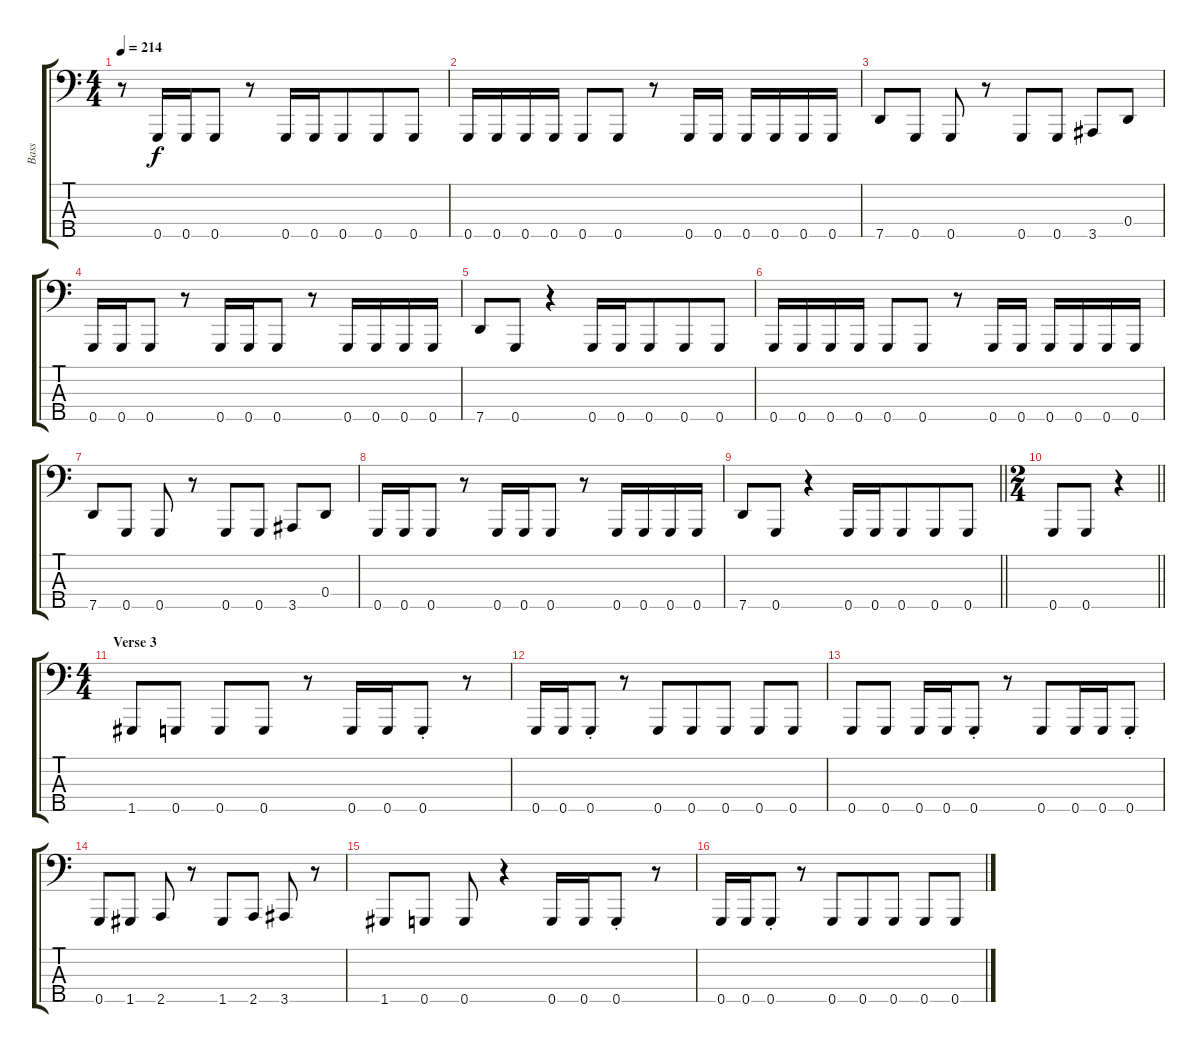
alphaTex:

\track ("Bass" "Bass") {instrument electricbasspick}
\staff {score tabs}
\tuning (F2 C2 G1 D1 G0) {hide}
\ts (4 4)
\tempo 214
\clef f4
\ks c
r.8{dy f} 0.5.16 0.5.16{beam merge} 0.5.8 r.8 0.5.16 0.5.16{beam merge} 0.5.8{beam merge} 0.5.8{beam merge} 0.5.8 |
0.5.16 0.5.16 0.5.16 0.5.16 0.5.8 0.5.8 r.8 0.5.16 0.5.16 0.5.16 0.5.16 0.5.16 0.5.16 |
7.5.8 0.5.8 0.5.8 r.8 0.5.8 0.5.8 3.5.8 0.4.8 |
0.5.16 0.5.16{beam merge} 0.5.8 r.8 0.5.16 0.5.16{beam merge} 0.5.8 r.8 0.5.16 0.5.16{beam merge} 0.5.16{beam merge} 0.5.16 |
7.5.8 0.5.8 r.4 0.5.16 0.5.16{beam merge} 0.5.8{beam merge} 0.5.8{beam merge} 0.5.8 |
0.5.16 0.5.16 0.5.16 0.5.16 0.5.8 0.5.8 r.8 0.5.16 0.5.16 0.5.16 0.5.16 0.5.16 0.5.16 |
7.5.8 0.5.8 0.5.8 r.8 0.5.8 0.5.8 3.5.8 0.4.8 |
0.5.16 0.5.16{beam merge} 0.5.8 r.8 0.5.16 0.5.16{beam merge} 0.5.8 r.8 0.5.16 0.5.16{beam merge} 0.5.16{beam merge} 0.5.16 |
\barLineRight lightlight
7.5.8 0.5.8 r.4 0.5.16 0.5.16{beam merge} 0.5.8{beam merge} 0.5.8{beam merge} 0.5.8 |
\ts (2 4)
\section ("" "")
\barLineRight lightlight
0.5.8 0.5.8 r.4 |
\ts (4 4)
\section ("" "Verse 3")
1.5.8 0.5.8 0.5.8 0.5.8 r.8 0.5.16 0.5.16{beam merge} 0.5{st}.8 r.8 |
0.5.16 0.5.16{beam merge} 0.5{st}.8 r.8 0.5.8{beam merge} 0.5.8 0.5.8 0.5.8 0.5.8 |
0.5.8 0.5.8 0.5.16 0.5.16{beam merge} 0.5{st}.8 r.8 0.5.8{beam merge} 0.5.16 0.5.16{beam merge} 0.5{st}.8 |
0.5.8 1.5.8 2.5.8 r.8{beam merge} 1.5.8 2.5.8 3.5.8 r.8 |
1.5.8 0.5.8 0.5.8 r.4 0.5.16 0.5.16{beam merge} 0.5{st}.8 r.8 |
0.5.16 0.5.16{beam merge} 0.5{st}.8 r.8 0.5.8{beam merge} 0.5.8 0.5.8 0.5.8 0.5.8
